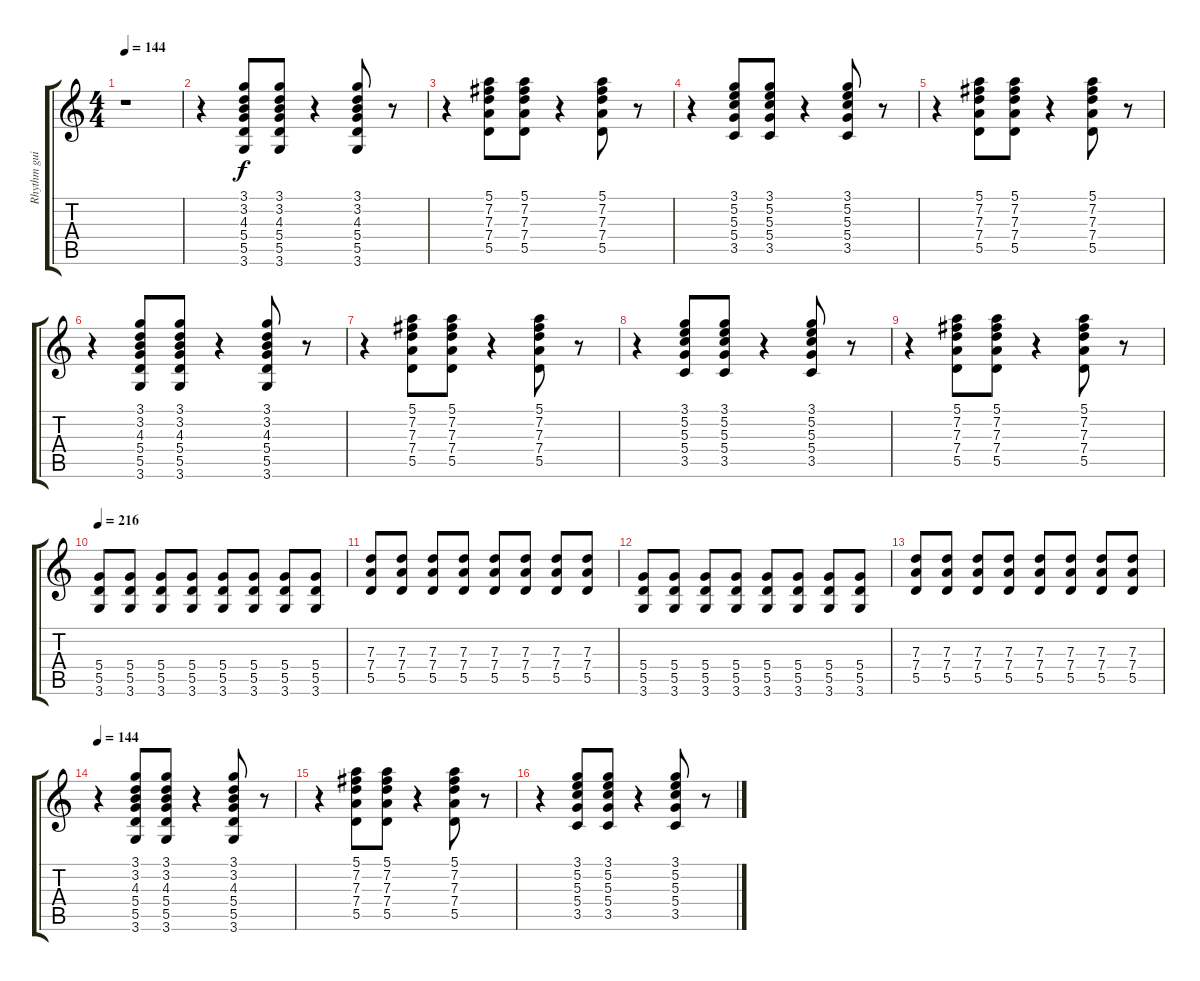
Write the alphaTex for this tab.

\track ("Rhythm guitar" "Rhythm gui") {instrument distortionguitar}
\staff {score tabs}
\tuning (E4 B3 G3 D3 A2 E2) {hide}
\ts (4 4)
\tempo 144
\clef g2
\ks c
r.1{dy f instrument distortionguitar} |
r.4 (3.1 3.2 4.3 5.4 5.5 3.6).8 (3.1 3.2 4.3 5.4 5.5 3.6).8 r.4 (3.1 3.2 4.3 5.4 5.5 3.6).8 r.8 |
r.4 (5.1 7.2 7.3 7.4 5.5).8 (5.1 7.2 7.3 7.4 5.5).8 r.4 (5.1 7.2 7.3 7.4 5.5).8 r.8 |
r.4 (3.1 5.2 5.3 5.4 3.5).8 (3.1 5.2 5.3 5.4 3.5).8 r.4 (3.1 5.2 5.3 5.4 3.5).8 r.8 |
r.4 (5.1 7.2 7.3 7.4 5.5).8 (5.1 7.2 7.3 7.4 5.5).8 r.4 (5.1 7.2 7.3 7.4 5.5).8 r.8 |
r.4 (3.1 3.2 4.3 5.4 5.5 3.6).8 (3.1 3.2 4.3 5.4 5.5 3.6).8 r.4 (3.1 3.2 4.3 5.4 5.5 3.6).8 r.8 |
r.4 (5.1 7.2 7.3 7.4 5.5).8 (5.1 7.2 7.3 7.4 5.5).8 r.4 (5.1 7.2 7.3 7.4 5.5).8 r.8 |
r.4 (3.1 5.2 5.3 5.4 3.5).8 (3.1 5.2 5.3 5.4 3.5).8 r.4 (3.1 5.2 5.3 5.4 3.5).8 r.8 |
r.4 (5.1 7.2 7.3 7.4 5.5).8 (5.1 7.2 7.3 7.4 5.5).8 r.4 (5.1 7.2 7.3 7.4 5.5).8 r.8 |
\tempo 216
(5.4 5.5 3.6).8 (5.4 5.5 3.6).8 (5.4 5.5 3.6).8 (5.4 5.5 3.6).8 (5.4 5.5 3.6).8 (5.4 5.5 3.6).8 (5.4 5.5 3.6).8 (5.4 5.5 3.6).8 |
(7.3 7.4 5.5).8 (7.3 7.4 5.5).8 (7.3 7.4 5.5).8 (7.3 7.4 5.5).8 (7.3 7.4 5.5).8 (7.3 7.4 5.5).8 (7.3 7.4 5.5).8 (7.3 7.4 5.5).8 |
(5.4 5.5 3.6).8 (5.4 5.5 3.6).8 (5.4 5.5 3.6).8 (5.4 5.5 3.6).8 (5.4 5.5 3.6).8 (5.4 5.5 3.6).8 (5.4 5.5 3.6).8 (5.4 5.5 3.6).8 |
(7.3 7.4 5.5).8 (7.3 7.4 5.5).8 (7.3 7.4 5.5).8 (7.3 7.4 5.5).8 (7.3 7.4 5.5).8 (7.3 7.4 5.5).8 (7.3 7.4 5.5).8 (7.3 7.4 5.5).8 |
\tempo 144
r.4 (3.1 3.2 4.3 5.4 5.5 3.6).8 (3.1 3.2 4.3 5.4 5.5 3.6).8 r.4 (3.1 3.2 4.3 5.4 5.5 3.6).8 r.8 |
r.4 (5.1 7.2 7.3 7.4 5.5).8 (5.1 7.2 7.3 7.4 5.5).8 r.4 (5.1 7.2 7.3 7.4 5.5).8 r.8 |
r.4 (3.1 5.2 5.3 5.4 3.5).8 (3.1 5.2 5.3 5.4 3.5).8 r.4 (3.1 5.2 5.3 5.4 3.5).8 r.8
